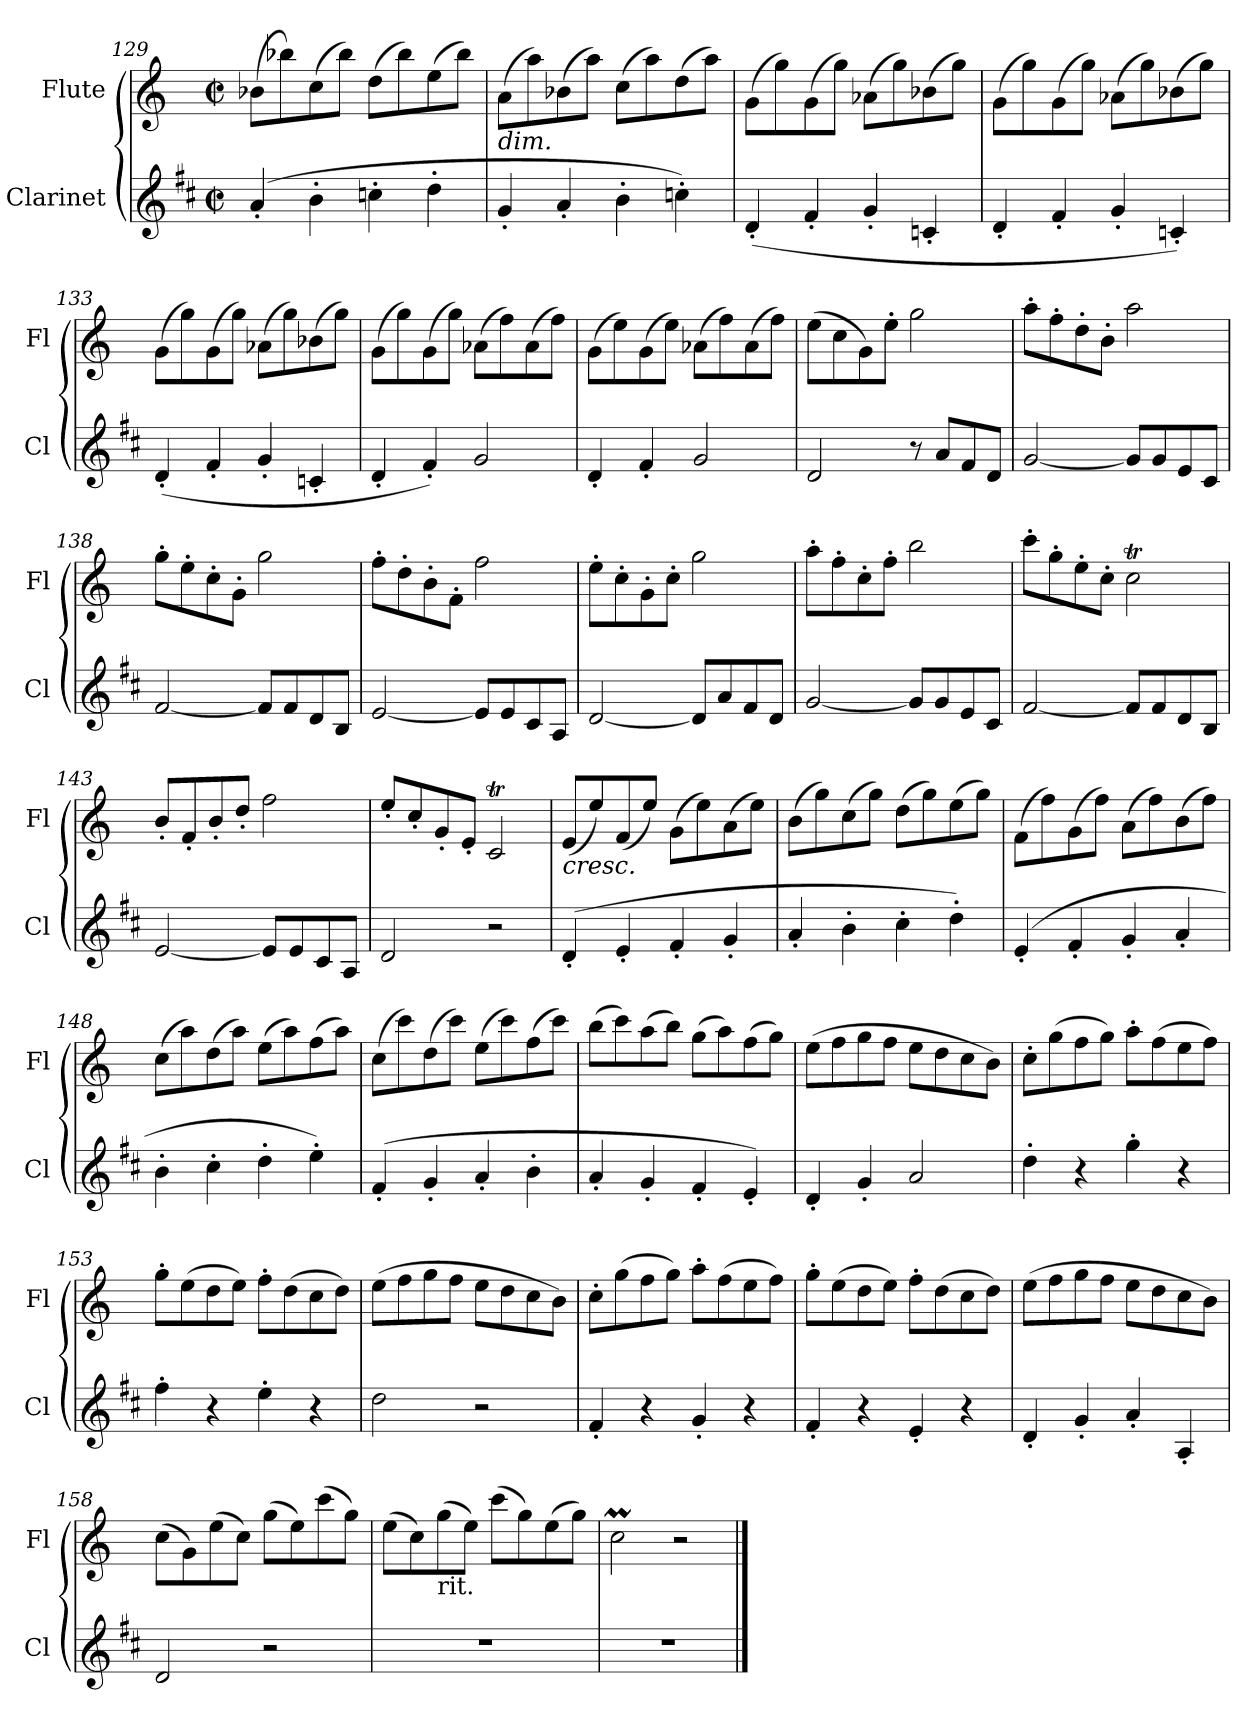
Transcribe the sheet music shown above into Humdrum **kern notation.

**kern	**kern
*part2	*part1
*staff2	*staff1
*I"Clarinet	*I"Flute
*I'Cl	*I'Fl
*clefG2	*clefG2
*ITrd1c2	*
*k[]	*k[]
*M2/2	*M2/2
*met(c|)	*met(c|)
=129	=129
(>4g'/	(>8b-X\L
.	8bb-X\)
4a'\	(>8cc\
.	8bb-\J)
4b-X'\	(>8dd\L
.	8bb-\)
4cc'\	(>8ee\
.	8bb-\J)
=130	=130
!	!LO:TX:b:i:t=dim.
4f'/	(>8a\L
.	8aa\)
4g'/	(>8b-X\
.	8aa\J)
4a'\	(>8cc\L
.	8aa\)
4b-X'\)	(>8dd\
.	8aa\J)
=131	=131
(>4c'/	(>8g\L
.	8gg\)
4e'/	(>8g\
.	8gg\J)
4f'/	(>8a-X\L
.	8gg\)
4B-X'/	(>8b-X\
.	8gg\J)
=132	=132
4c'/	(>8g\L
.	8gg\)
4e'/	(>8g\
.	8gg\J)
4f'/	(>8a-X\L
.	8gg\)
4B-X'/)	(>8b-X\
.	8gg\J)
!!LO:LB:g=z
=133	=133
(>4c'/	(>8g\L
.	8gg\)
4e'/	(>8g\
.	8gg\J)
4f'/	(>8a-X\L
.	8gg\)
4B-X'/	(>8b-X\
.	8gg\J)
=134	=134
4c'/	(>8g\L
.	8gg\)
4e'/)	(>8g\
.	8gg\J)
2f/	(>8a-X\L
.	8ff\)
.	(>8a-\
.	8ff\J)
=135	=135
4c'/	(>8g\L
.	8ee\)
4e'/	(>8g\
.	8ee\J)
2f/	(>8a-X\L
.	8ff\)
.	(>8a-\
.	8ff\J)
=136	=136
2c/	(>8ee\L
.	8cc\
.	8g\)
.	8ee'\J
8r	2gg\
8g/L	.
8e/	.
8c/J	.
=137	=137
[2f/	8aa'\L
.	8ff'\
.	8dd'\
.	8b'\J
8f/L]	2aa\
8f/	.
8d/	.
8B/J	.
!!LO:LB:g=z
=138	=138
[2e/	8gg'\L
.	8ee'\
.	8cc'\
.	8g'\J
8e/L]	2gg\
8e/	.
8c/	.
8A/J	.
=139	=139
[2d/	8ff'\L
.	8dd'\
.	8b'\
.	8f'\J
8d/L]	2ff\
8d/	.
8B/	.
8G/J	.
=140	=140
[2c/	8ee'\L
.	8cc'\
.	8g'\
.	8cc'\J
8c/L]	2gg\
8g/	.
8e/	.
8c/J	.
=141	=141
[2f/	8aa'\L
.	8ff'\
.	8cc'\
.	8ff'\J
8f/L]	2bb\
8f/	.
8d/	.
8B/J	.
=142	=142
[2e/	8ccc'\L
.	8gg'\
.	8ee'\
.	8cc'\J
8e/L]	2ccT\
8e/	.
8c/	.
8A/J	.
!!LO:LB:g=z
=143	=143
[2d/	8b'/L
.	8f'/
.	8b'/
.	8dd'/J
8d/L]	2ff\
8d/	.
8B/	.
8G/J	.
=144	=144
2c/	8ee'/L
.	8cc'/
.	8g'/
.	8e'/J
2r	2cT/
=145	=145
!	!LO:TX:b:i:t=cresc.
(>4c'/	(<8e/L
.	8ee/)
4d'/	(<8f/
.	8ee/J)
4e'/	(>8g\L
.	8ee\)
4f'/	(>8a\
.	8ee\J)
=146	=146
4g'/	(>8b\L
.	8gg\)
4a'\	(>8cc\
.	8gg\J)
4b'\	(>8dd\L
.	8gg\)
4cc'\)	(>8ee\
.	8gg\J)
=147	=147
(>4d'/	(>8f\L
.	8ff\)
4e'/	(>8g\
.	8ff\J)
4f'/	(>8a\L
.	8ff\)
4g'/	(>8b\
.	8ff\J)
=148	=148
4a'\	(>8cc\L
.	8aa\)
4b'\	(>8dd\
.	8aa\J)
4cc'\	(>8ee\L
.	8aa\)
4dd'\)	(>8ff\
.	8aa\J)
!!LO:LB:g=z
=149	=149
(>4e'/	(>8cc\L
.	8ccc\)
4f'/	(>8dd\
.	8ccc\J)
4g'/	(>8ee\L
.	8ccc\)
4a'\	(>8ff\
.	8ccc\J)
=150	=150
4g'/	(>8bb\L
.	8ccc\)
4f'/	(>8aa\
.	8bb\J)
4e'/	(>8gg\L
.	8aa\)
4d'/)	(>8ff\
.	8gg\J)
=151	=151
4c'/	(>8ee\L
.	8ff\
4f'/	8gg\
.	8ff\J
2g/	8ee\L
.	8dd\
.	8cc\
.	8b\J)
=152	=152
4cc'\	8cc'\L
.	(>8gg\
4r	8ff\
.	8gg\J)
4ff'\	8aa'\L
.	(>8ff\
4r	8ee\
.	8ff\J)
=153	=153
4ee'\	8gg'\L
.	(>8ee\
4r	8dd\
.	8ee\J)
4dd'\	8ff'\L
.	(>8dd\
4r	8cc\
.	8dd\J)
!!LO:PB:g=z
=154	=154
2cc\	(>8ee\L
.	8ff\
.	8gg\
.	8ff\J
2r	8ee\L
.	8dd\
.	8cc\
.	8b\J)
=155	=155
4e'/	8cc'\L
.	(>8gg\
4r	8ff\
.	8gg\J)
4f'/	8aa'\L
.	(>8ff\
4r	8ee\
.	8ff\J)
=156	=156
4e'/	8gg'\L
.	(>8ee\
4r	8dd\
.	8ee\J)
4d'/	8ff'\L
.	(>8dd\
4r	8cc\
.	8dd\J)
=157	=157
4c'/	(>8ee\L
.	8ff\
4f'/	8gg\
.	8ff\J
4g'/	8ee\L
.	8dd\
4G'/	8cc\
.	8b\J)
!!LO:LB:g=z
=158	=158
2c/	(>8cc\L
.	8g\)
.	(>8ee\
.	8cc\J)
2r	(>8gg\L
.	8ee\)
.	(>8ccc\
.	8gg\J)
=159	=159
1r	(>8ee\L
.	8cc\)
*	*MM160
!	!LO:TX:b:t=rit.
.	(>8gg\
.	8ee\J)
.	(>8ccc\L
.	8gg\)
*	*MM70
.	(>8ee\
.	8gg\J)
=160	=160
1r	2ccM\
.	2r
==	==
*-	*-
